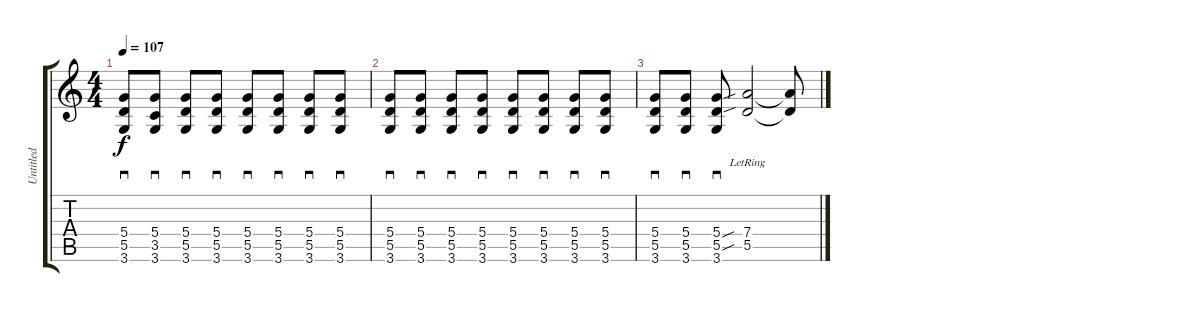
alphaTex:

\track ("Untitled" "Untitled") {instrument electricguitarclean}
\staff {score tabs}
\tuning (E4 B3 G3 D3 A2 E2) {hide}
\ts (4 4)
\tempo 107
\clef g2
\ks c
(5.4 5.5 3.6).8{sd dy f} (5.4 3.5 3.6).8{sd} (5.4 5.5 3.6).8{sd} (5.4 5.5 3.6).8{sd} (5.4 5.5 3.6).8{sd} (5.4 5.5 3.6).8{sd} (5.4 5.5 3.6).8{sd} (5.4 5.5 3.6).8{sd} |
(5.4 5.5 3.6).8{sd} (5.4 5.5 3.6).8{sd} (5.4 5.5 3.6).8{sd} (5.4 5.5 3.6).8{sd} (5.4 5.5 3.6).8{sd} (5.4 5.5 3.6).8{sd} (5.4 5.5 3.6).8{sd} (5.4 5.5 3.6).8{sd} |
(5.4 5.5 3.6).8{sd} (5.4 5.5 3.6).8{sd} (5.4{sou} 5.5{sou} 3.6).8{sd} (7.4{lr} 5.5{lr}).2 (7.4{t} 5.5{t}).8
